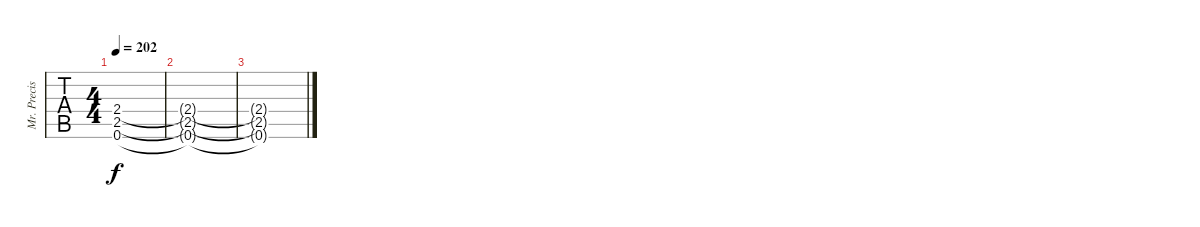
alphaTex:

\track ("Mr. Precision - Guitar Two" "Mr. Precis") {instrument distortionguitar}
\staff {tabs}
\tuning (E4 B3 G3 D3 A2 E2) {hide}
\ts (4 4)
\tempo 202
\clef g2
\ks c
(2.4{t} 2.5{t} 0.6{t}).1{dy f} |
(2.4{t} 2.5{t} 0.6{t}).1 |
(2.4{t} 2.5{t} 0.6{t}).1
